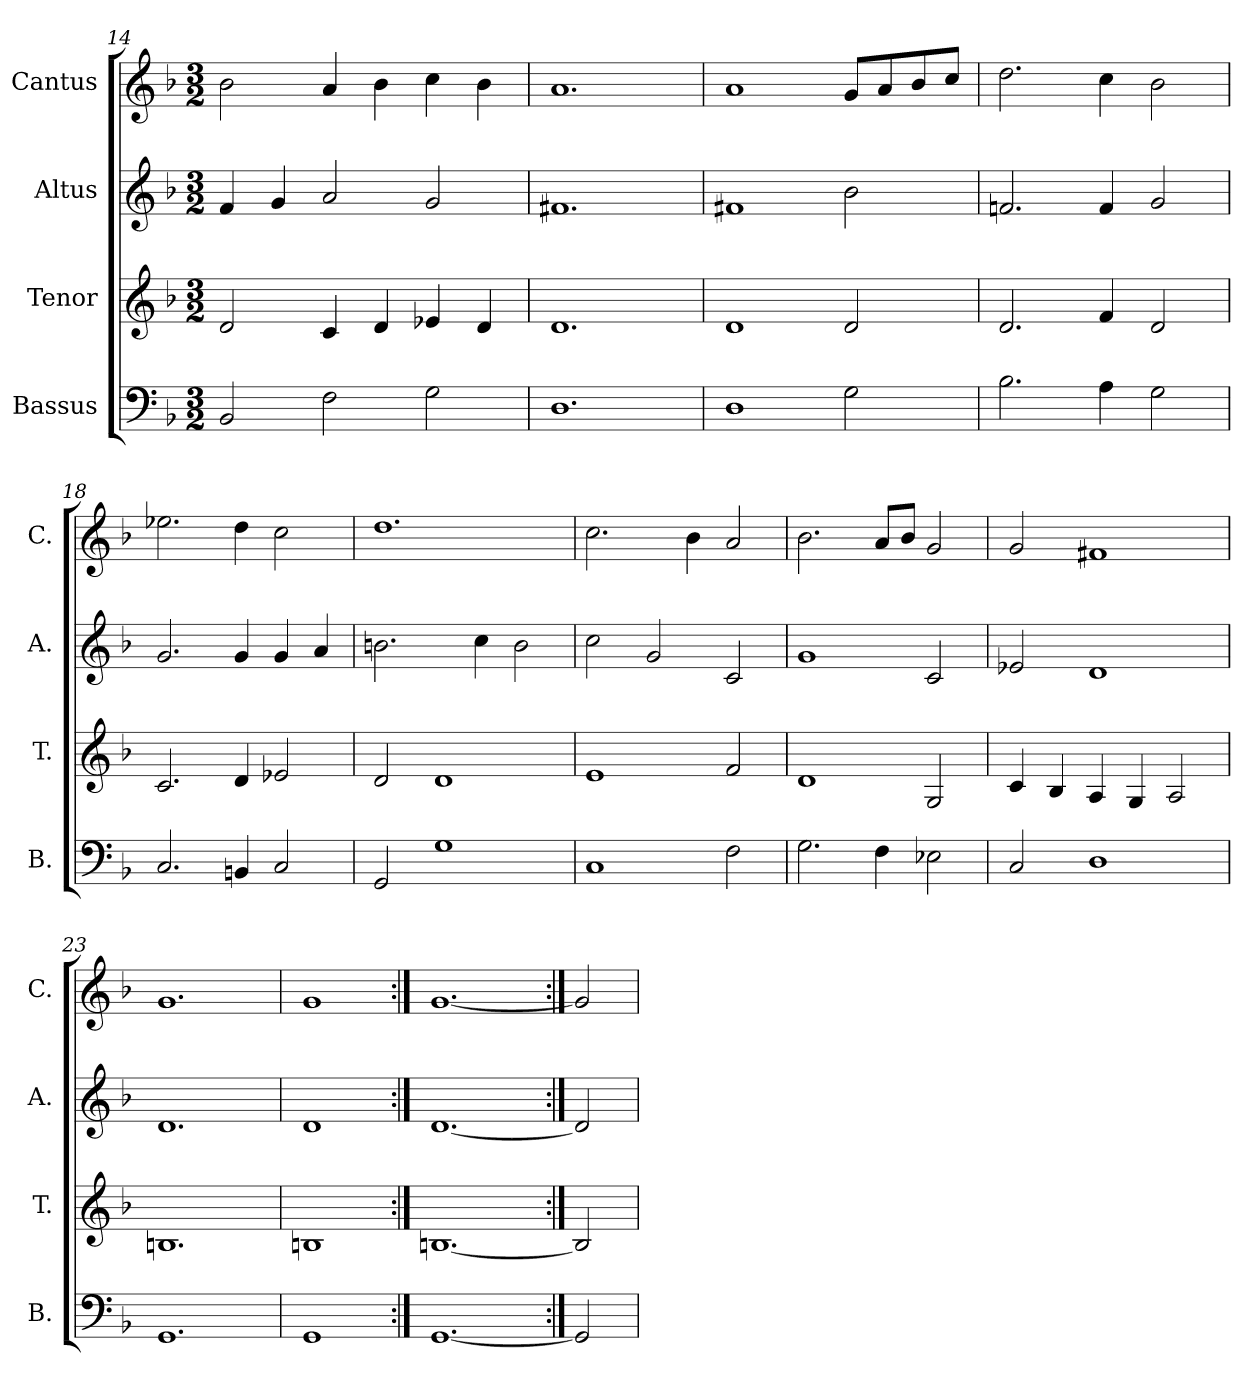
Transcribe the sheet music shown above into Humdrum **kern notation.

**kern	**kern	**kern	**kern
*part4	*part3	*part2	*part1
*staff4	*staff3	*staff2	*staff1
*I"Bassus	*I"Tenor	*I"Altus	*I"Cantus
*I'B.	*I'T.	*I'A.	*I'C.
*clefF4	*clefG2	*clefG2	*clefG2
*k[b-]	*k[b-]	*k[b-]	*k[b-]
*F:	*F:	*F:	*F:
*M3/2	*M3/2	*M3/2	*M3/2
=14	=14	=14	=14
2BB-/	2d/	4f/	2b-\
.	.	4g/	.
2F\	4c/	2a/	4a/
.	4d/	.	4b-\
2G\	4e-X/	2g/	4cc\
.	4d/	.	4b-\
=15	=15	=15	=15
1.D\	1.d/	1.f#X/	1.a/
=16	=16	=16	=16
1D\	1d/	1f#X/	1a/
2G\	2d/	2b-\	8g/L
.	.	.	8a/
.	.	.	8b-/
.	.	.	8cc/J
=17	=17	=17	=17
2.B-\	2.d/	2.fn/	2.dd\
4A\	4f/	4f/	4cc\
2G\	2d/	2g/	2b-\
!!LO:LB:g=z
=18	=18	=18	=18
2.C/	2.c/	2.g/	2.ee-X\
4BBn/	4d/	4g/	4dd\
2C/	2e-X/	4g/	2cc\
.	.	4a/	.
=19	=19	=19	=19
2GG/	2d/	2.bn\	1.dd\
1G\	1d/	.	.
.	.	4cc\	.
.	.	2b\	.
=20	=20	=20	=20
1C/	1e/	2cc\	2.cc\
.	.	2g/	.
.	.	.	4b-\
2F\	2f/	2c/	2a/
=21	=21	=21	=21
2.G\	1d/	1g/	2.b-\
4F\	.	.	8a/L
.	.	.	8b-/J
2E-X\	2G/	2c/	2g/
=22	=22	=22	=22
2C/	4c/	2e-X/	2g/
.	4B-/	.	.
1D\	4A/	1d/	1f#X/
.	4G/	.	.
.	2A/	.	.
=23	=23	=23	=23
1.GG/	1.Bn/	1.d/	1.g/
=24	=24	=24	=24
1GG/	1Bn/	1d/	1g/
=25:|!	=25:|!	=25:|!	=25:|!
[1.GG/	[1.Bn/	[1.d/	[1.g/
=26:|!	=26:|!	=26:|!	=26:|!
2GG/]	2B/]	2d/]	2g/]
=	=	=	=
*-	*-	*-	*-
